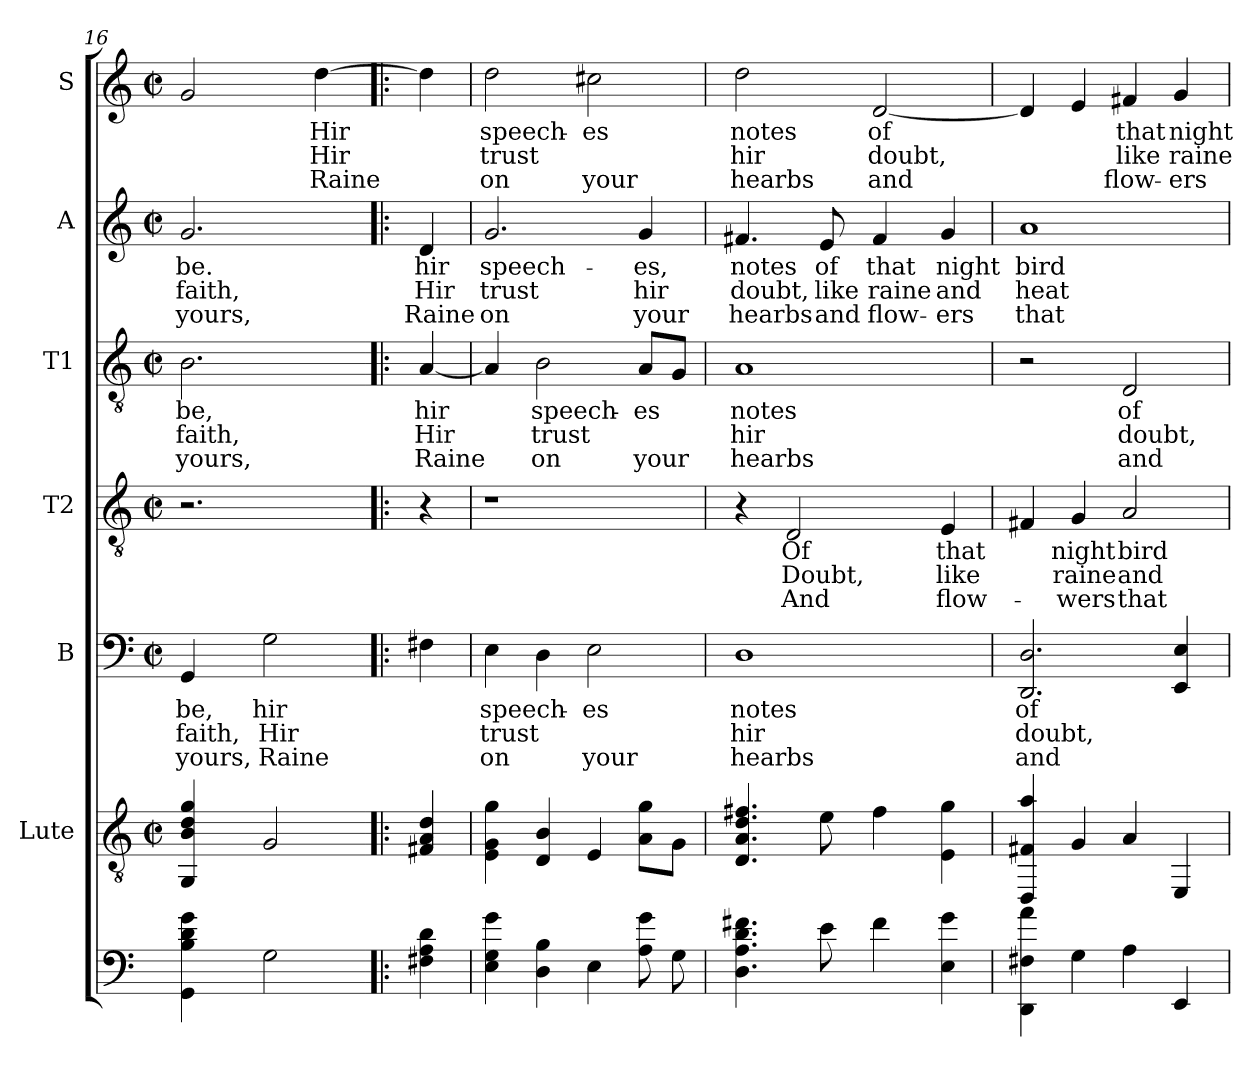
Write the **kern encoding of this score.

**kern	**kern	**kern	**text	**text	**text	**kern	**text	**text	**text	**kern	**text	**text	**text	**kern	**text	**text	**text	**kern	**text	**text	**text
*part7	*part6	*part5	*part5	*part5	*part5	*part4	*part4	*part4	*part4	*part3	*part3	*part3	*part3	*part2	*part2	*part2	*part2	*part1	*part1	*part1	*part1
*staff7	*staff6	*staff5	*staff5	*staff5	*staff5	*staff4	*staff4	*staff4	*staff4	*staff3	*staff3	*staff3	*staff3	*staff2	*staff2	*staff2	*staff2	*staff1	*staff1	*staff1	*staff1
*	*I"Lute	*I"B	*	*	*	*I"T2	*	*	*	*I"T1	*	*	*	*I"A	*	*	*	*I"S	*	*	*
*	*clefGv2	*clefF4	*	*	*	*clefGv2	*	*	*	*clefGv2	*	*	*	*clefG2	*	*	*	*clefG2	*	*	*
*k[]	*k[]	*k[]	*	*	*	*k[]	*	*	*	*k[]	*	*	*	*k[]	*	*	*	*k[]	*	*	*
*C:	*C:	*C:	*	*	*	*C:	*	*	*	*C:	*	*	*	*C:	*	*	*	*C:	*	*	*
*	*M2/2	*M2/2	*	*	*	*M2/2	*	*	*	*M2/2	*	*	*	*M2/2	*	*	*	*M2/2	*	*	*
*	*met(c|)	*met(c|)	*	*	*	*met(c|)	*	*	*	*met(c|)	*	*	*	*met(c|)	*	*	*	*met(c|)	*	*	*
=16	=16	=16	=16	=16	=16	=16	=16	=16	=16	=16	=16	=16	=16	=16	=16	=16	=16	=16	=16	=16	=16
4GG 4B 4d 4g	4GG/ 4B/ 4d/ 4g/	4GG/	be,	faith,	yours,	2.r	.	.	.	2.B\	be,	faith,	yours,	2.g/	be.	faith,	yours,	2g/	.	.	.
2G	2G/	2G\	hir	Hir	Raine	.	.	.	.	.	.	.	.	.	.	.	.	.	.	.	.
.	.	.	.	.	.	.	.	.	.	.	.	.	.	.	.	.	.	[4dd\	Hir	Hir	Raine
=16X1!|:	=16X1!|:	=16X1!|:	=16X1!|:	=16X1!|:	=16X1!|:	=16X1!|:	=16X1!|:	=16X1!|:	=16X1!|:	=16X1!|:	=16X1!|:	=16X1!|:	=16X1!|:	=16X1!|:	=16X1!|:	=16X1!|:	=16X1!|:	=16X1!|:	=16X1!|:	=16X1!|:	=16X1!|:
4F# 4A 4d	4F#X/ 4A/ 4d/	4F#X\	.	.	.	4r	.	.	.	[4A/	hir	Hir	Raine	4d/	hir	Hir	Raine	4dd\]	.	.	.
!!LO:LB:g=z
=17	=17	=17	=17	=17	=17	=17	=17	=17	=17	=17	=17	=17	=17	=17	=17	=17	=17	=17	=17	=17	=17
4E 4G 4g	4E\ 4G\ 4g\	4E\	speech-	trust	on	1r	.	.	.	4A/]	.	.	.	2.g/	speech-	trust	on	2dd\	speech-	trust	on
4D 4B	4D/ 4B/	4D\	.	.	.	.	.	.	.	2B\	speech-	trust	on	.	.	.	.	.	.	.	.
4E	4E/	2E\	-es	.	your	.	.	.	.	.	.	.	.	.	.	.	.	2cc#X\	-es	.	your
8A 8g	8A\ 8g\L	.	.	.	.	.	.	.	.	8A/L	-es	.	your	4g/	-es,	hir	your	.	.	.	.
8G	8G\J	.	.	.	.	.	.	.	.	8G/J	.	.	.	.	.	.	.	.	.	.	.
=18	=18	=18	=18	=18	=18	=18	=18	=18	=18	=18	=18	=18	=18	=18	=18	=18	=18	=18	=18	=18	=18
4.D 4.A 4.d 4.f#	4.D/ 4.A/ 4.d/ 4.f#X/	1D	notes	hir	hearbs	4r	.	.	.	1A	notes	hir	hearbs	4.f#X/	notes	doubt,	hearbs	2dd\	notes	hir	hearbs
.	.	.	.	.	.	2D/	Of	Doubt,	And	.	.	.	.	.	.	.	.	.	.	.	.
8e	8e\	.	.	.	.	.	.	.	.	.	.	.	.	8e/	of	like	and	.	.	.	.
4f#	4f#\	.	.	.	.	.	.	.	.	.	.	.	.	4f#/	that	raine	flow-	[2d/	of	doubt,	and
4E 4g	4E\ 4g\	.	.	.	.	4E/	that	like	flow-	.	.	.	.	4g/	night	and	-ers	.	.	.	.
=19	=19	=19	=19	=19	=19	=19	=19	=19	=19	=19	=19	=19	=19	=19	=19	=19	=19	=19	=19	=19	=19
4DD 4F# 4a	4DD/ 4F#X/ 4a/	2.DD/ 2.D!/	of	doubt,	and	4F#X/	.	.	.	2r	.	.	.	1a	bird	heat	that	4d/]	.	.	.
4G	4G/	.	.	.	.	4G/	night	raine	-wers	.	.	.	.	.	.	.	.	4e/	.	.	.
4A	4A/	.	.	.	.	2A/	bird	and	that	[2D/	of	doubt,	and	.	.	.	.	4f#X/	that	like	flow-
4EE	4EE/	4EE/ 4E!/	.	.	.	.	.	.	.	.	.	.	.	.	.	.	.	4g/	night	raine	-ers
=	=	=	=	=	=	=	=	=	=	=	=	=	=	=	=	=	=	=	=	=	=
*-	*-	*-	*-	*-	*-	*-	*-	*-	*-	*-	*-	*-	*-	*-	*-	*-	*-	*-	*-	*-	*-
